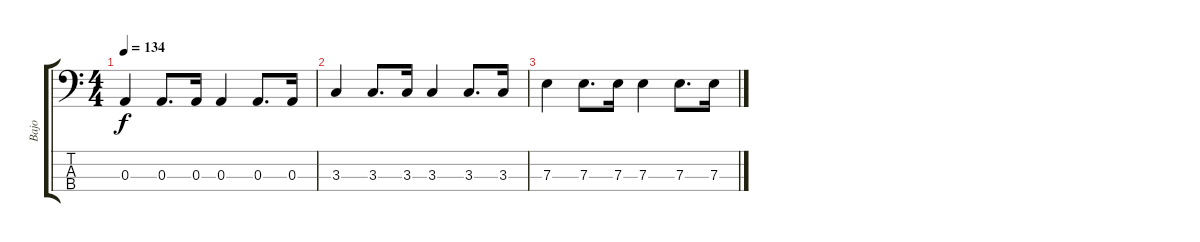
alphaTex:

\track ("Bajo" "Bajo") {instrument electricbassfinger}
\staff {score tabs}
\tuning (G2 D2 A1 E1) {hide}
\ts (4 4)
\tempo 134
\clef f4
\ks c
0.3.4{dy f} 0.3.8{d} 0.3.16 0.3.4 0.3.8{d} 0.3.16 |
3.3.4 3.3.8{d} 3.3.16 3.3.4 3.3.8{d} 3.3.16 |
7.3.4 7.3.8{d} 7.3.16 7.3.4 7.3.8{d} 7.3.16
